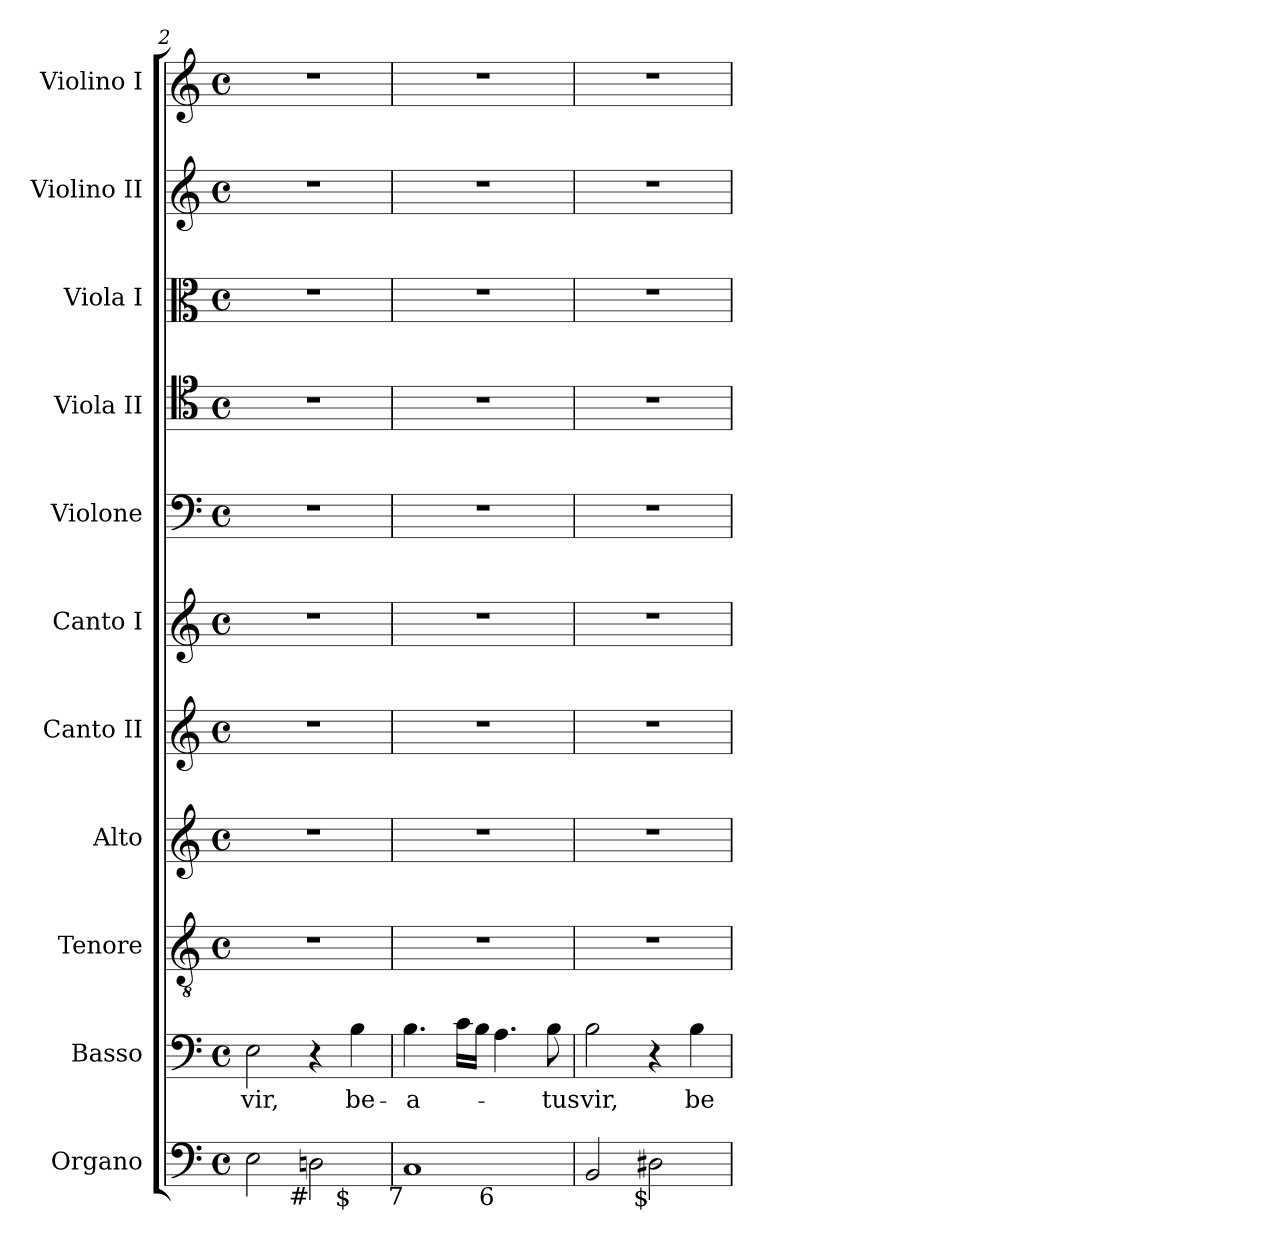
**kern	**kern	**text	**kern	**kern	**kern	**kern	**kern	**kern	**kern	**kern	**kern
*part11	*part10	*part10	*part9	*part8	*part7	*part6	*part5	*part4	*part3	*part2	*part1
*staff11	*staff10	*staff10	*staff9	*staff8	*staff7	*staff6	*staff5	*staff4	*staff3	*staff2	*staff1
*I"Organo	*I"Basso	*	*I"Tenore	*I"Alto	*I"Canto II	*I"Canto I	*I"Violone	*I"Viola II	*I"Viola I	*I"Violino II	*I"Violino I
*I'Org.	*I'B.	*	*I'T.	*I'A.	*I'C. II	*I'C. I	*I'Vne.	*I'Vla. II	*I'Vla. I	*I'Vl. II	*I'Vl. I
*clefF4	*clefF4	*	*clefGv2	*clefG2	*clefG2	*clefG2	*clefF4	*clefC4	*clefC3	*clefG2	*clefG2
*	*	*	*ITrd7c12	*	*	*	*	*	*	*	*
*k[]	*k[]	*	*k[]	*k[]	*k[]	*k[]	*k[]	*k[]	*k[]	*k[]	*k[]
*C:	*C:	*	*C:	*C:	*C:	*C:	*C:	*C:	*C:	*C:	*C:
*M4/4	*M4/4	*	*M4/4	*M4/4	*M4/4	*M4/4	*M4/4	*M4/4	*M4/4	*M4/4	*M4/4
*met(c)	*met(c)	*	*met(c)	*met(c)	*met(c)	*met(c)	*met(c)	*met(c)	*met(c)	*met(c)	*met(c)
=2	=2	=2	=2	=2	=2	=2	=2	=2	=2	=2	=2
!LO:TX:b:rj:t=#	!	!	!	!	!	!	!	!	!	!	!
!	!	!LO:LY:b:color=#000000	!	!	!	!	!	!	!	!	!
*^	*	*	*	*	*	*	*	*	*	*	*
2Ei\	2.ryy	2Ei\	vir,	1r	1r	1r	1r	1r	1r	1r	1r	1r
!LO:TX:b:rj:t=#	!	!	!	!	!	!	!	!	!	!	!	!
2Dni\	.	4r	.	.	.	.	.	.	.	.	.	.
!	!LO:TX:b:rj:t=$	!	!	!	!	!	!	!	!	!	!	!
!	!	!	!LO:LY:b:color=#000000	!	!	!	!	!	!	!	!	!
.	4ryy	4Bi\	be-	.	.	.	.	.	.	.	.	.
=3	=3	=3	=3	=3	=3	=3	=3	=3	=3	=3	=3	=3
!LO:TX:b:rj:t=7	!	!	!	!	!	!	!	!	!	!	!	!
!	!	!	!LO:LY:b:color=#000000	!	!	!	!	!	!	!	!	!
1Ci	2ryy	4.Bi\	-a-	1r	1r	1r	1r	1r	1r	1r	1r	1r
.	.	16ci\LL	.	.	.	.	.	.	.	.	.	.
.	.	16Bi\JJ	.	.	.	.	.	.	.	.	.	.
!	!LO:TX:b:rj:t=6	!	!	!	!	!	!	!	!	!	!	!
.	2ryy	4.Ai\	.	.	.	.	.	.	.	.	.	.
!	!	!	!LO:LY:b:color=#000000	!	!	!	!	!	!	!	!	!
.	.	8Bi\	-tus	.	.	.	.	.	.	.	.	.
*v	*v	*	*	*	*	*	*	*	*	*	*	*
=4	=4	=4	=4	=4	=4	=4	=4	=4	=4	=4	=4
*^	*	*	*	*	*	*	*	*	*	*	*
!LO:TX:b:rj:t=#	!	!	!	!	!	!	!	!	!	!	!	!
!	!	!	!LO:LY:b:color=#000000	!	!	!	!	!	!	!	!	!
*v	*v	*	*	*	*	*	*	*	*	*	*	*
2BBi/	2Bi\	vir,	1r	1r	1r	1r	1r	1r	1r	1r	1r
!LO:TX:b:rj:t=$	!	!	!	!	!	!	!	!	!	!	!
2D#Xi\	4r	.	.	.	.	.	.	.	.	.	.
!	!	!LO:LY:b:color=#000000	!	!	!	!	!	!	!	!	!
.	4Bi\	be-	.	.	.	.	.	.	.	.	.
=	=	=	=	=	=	=	=	=	=	=	=
*-	*-	*-	*-	*-	*-	*-	*-	*-	*-	*-	*-
